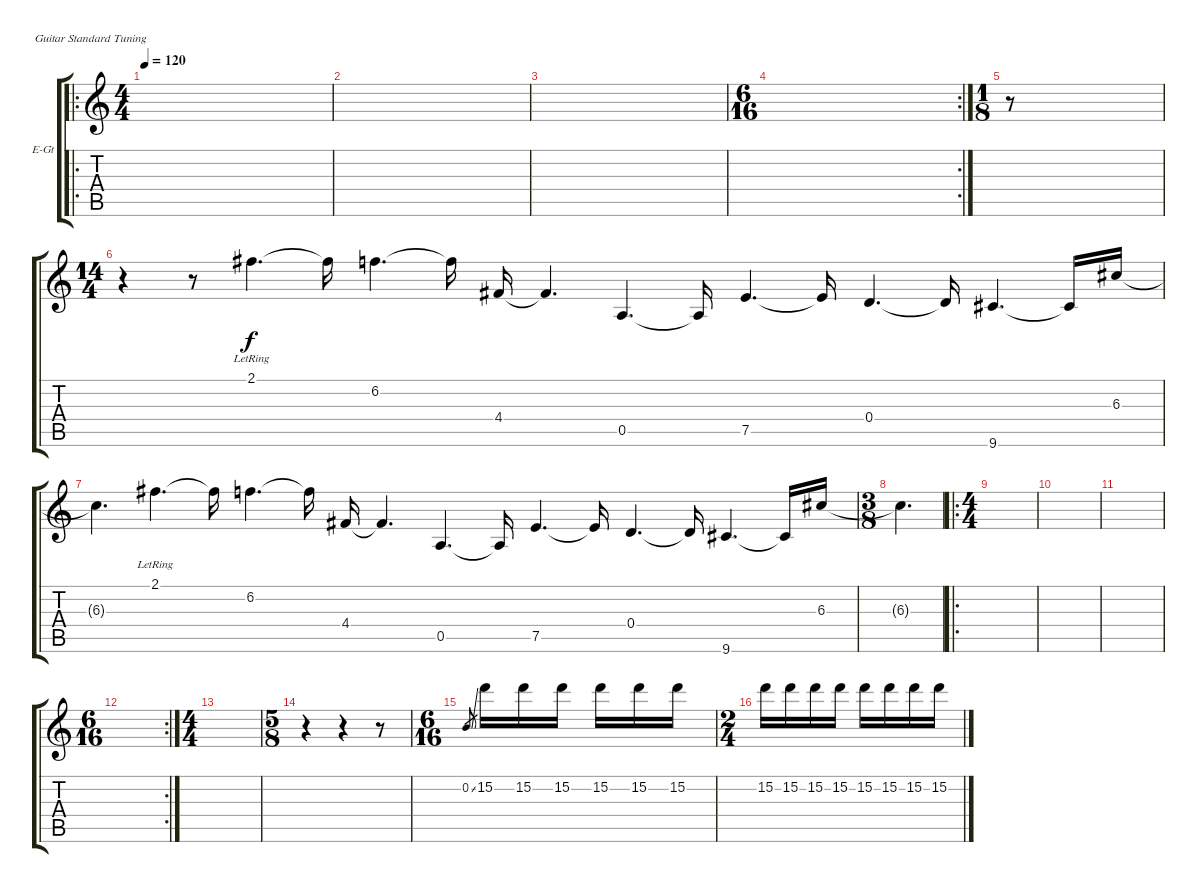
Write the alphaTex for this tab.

\defaultSystemsLayout 4
\bracketExtendMode groupsimilarinstruments
\firstSystemTrackNameOrientation horizontal
\otherSystemsTrackNameOrientation horizontal
\track ("Electric Guitar" "E-Gt") {instrument distortionguitar}
\staff {score tabs}
\tuning (E4 B3 G3 D3 A2 E2)
\ro
\ts (4 4)
\tempo 120
\clef g2
\ks c
|
|
|
\rc 2
\ts (6 16)
|
\ts (1 8)
r.8 |
\ts (14 4)
r.4 r.8 2.1{lr}.4{d} 2.1{t}.16 6.2.4{d} 6.2{t}.16 4.4.16 4.4{t}.4{d} 0.5.4{d} 0.5{t}.16 7.5.4{d} 7.5{t}.16 0.4.4{d} 0.4{t}.16 9.6.4{d} 9.6{t}.16 6.3.16 |
6.3{t}.4{d} 2.1{lr}.4{d} 2.1{t}.16 6.2.4{d} 6.2{t}.16 4.4.16 4.4{t}.4{d} 0.5.4{d} 0.5{t}.16 7.5.4{d} 7.5{t}.16 0.4.4{d} 0.4{t}.16 9.6.4{d} 9.6{t}.16 6.3.16 |
\ts (3 8)
6.3{t}.4{d} |
\ro
\ts (4 4)
|
|
|
\rc 2
\ts (6 16)
|
\ts (4 4)
|
\ts (5 8)
r.4 r.4 r.8 |
\ts (6 16)
0.2{ss}.8{gr} 15.2.16 15.2.16 15.2.16 15.2.16 15.2.16 15.2.16 |
\ts (2 4)
15.2.16 15.2.16 15.2.16 15.2.16 15.2.16 15.2.16 15.2.16 15.2.16
